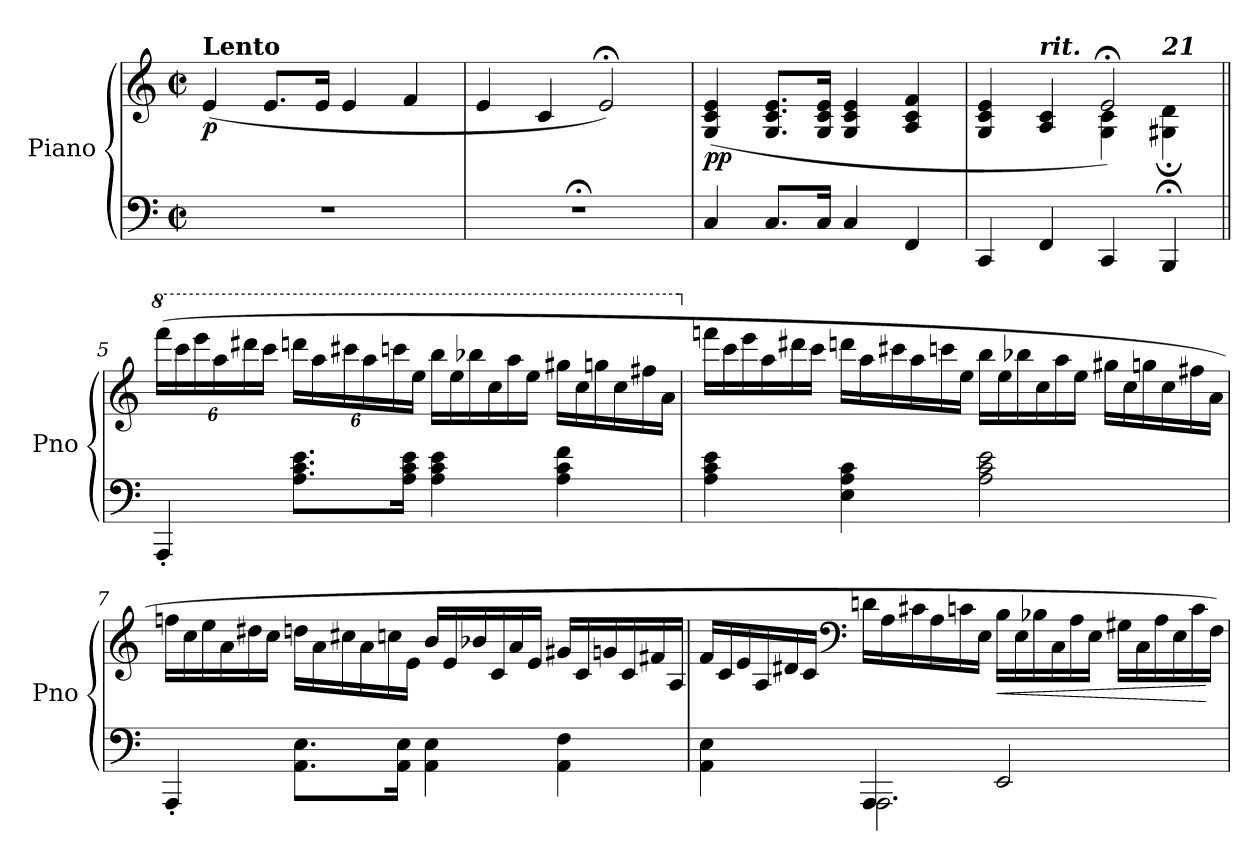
**kern	**kern	**dynam
*part1	*part1	*part1
*staff2	*staff1	*staff1/2
*I"Piano	*	*
*I'Pno	*	*
*clefF4	*clefG2	*
*k[]	*k[]	*
*M4/4	*M4/4	*
*met(c|)	*met(c|)	*
=1	=1	=1
!	!LO:TX:a:B:t=Lento	!
!	!	!LO:DY:b
1r	(<4e/	p
.	8.e/L	.
.	16e/Jk	.
.	4e/	.
.	4f/	.
=2	=2	=2
1r;<	4e/	.
.	4c/	.
.	2e;</)	.
=3	=3	=3
!	!	!LO:DY:b
4C/	(>4G/ 4c/ 4e/	pp
8.C/L	8.G/ 8.c/ 8.e/L	.
16C/Jk	16G/ 16c/ 16e/Jk	.
4C/	4G/ 4c/ 4e/	.
4FF/	4A/ 4c/ 4f/	.
=4	=4	=4
*	*^	*
4CC/	4G/ 4c/ 4e/	2ryy	.
!	!LO:TX:a:Bi:t=rit.	!	!
4FF/	4A/ 4c/	.	.
4CC/	2e;</)	4G\ 4c\	.
!	!	!LO:TX:a:Bi:t=21	!
4BBB;/	.	4G#X\; 4d\;	.
*	*v	*v	*
!!LO:LB:g=z
=5||	=5||	=5||
*	*8va	*
*	*Xbrackettup	*
*	*MM138	*
*	*^	*
!	!LO:TX:a:B:t=Allegro con brio.	!	!
!	!	!	!LO:DY:b=2
!	!	!	!LO:DY:n=1:b
*	*v	*v	*
4AAA'/	(>24ffff\LL	fz other-dynamics
.	24cccc\	.
.	24eeee\	.
.	24aaa\	.
.	24dddd#X\	.
.	24cccc\JJ	.
8.A\ 8.c\ 8.e\L	24ddddn\LL	.
.	24aaa\	.
.	24cccc#X\	.
.	24aaa\	.
.	24ccccn\	.
16A\ 16c\ 16e\Jk	.	.
.	24eee\JJ	.
*	*Xtuplet	*
4A\ 4c\ 4e\	24bbb\LL	.
.	24eee\	.
.	24bbb-X\	.
.	24ccc\	.
.	24aaa\	.
.	24eee\JJ	.
4A\ 4c\ 4f\	24ggg#X\LL	.
.	24ccc\	.
.	24gggn\	.
.	24ccc\	.
.	24fff#X\	.
.	24aa\JJ	.
!!LO:LB:g=z
=6	=6	=6
*	*X8va	*
4A\ 4c\ 4e\	24fffn\LL	.
.	24ccc\	.
.	24eee\	.
.	24aa\	.
.	24ddd#X\	.
.	24ccc\JJ	.
4E\ 4A\ 4c\	24dddn\LL	.
.	24aa\	.
.	24ccc#X\	.
.	24aa\	.
.	24cccn\	.
.	24ee\JJ	.
2A\ 2c\ 2e\	24bb\LL	.
.	24ee\	.
.	24bb-X\	.
.	24cc\	.
.	24aa\	.
.	24ee\JJ	.
.	24gg#X\LL	.
.	24cc\	.
.	24ggn\	.
.	24cc\	.
.	24ff#X\	.
.	24a\JJ	.
!!LO:LB:g=z
=7	=7	=7
!	!	!LO:DY:b
4AAA'/	24ffn\LL	other-dynamics
.	24cc\	.
.	24ee\	.
.	24a\	.
.	24dd#X\	.
.	24cc\JJ	.
8.AA\ 8.E\L	24ddn\LL	.
.	24a\	.
.	24cc#X\	.
.	24a\	.
.	24ccn\	.
16AA\ 16E\Jk	.	.
.	24e\JJ	.
4AA\ 4E\	24b/LL	.
.	24e/	.
.	24b-X/	.
.	24c/	.
.	24a/	.
.	24e/JJ	.
4AA\ 4F\	24g#X/LL	.
.	24c/	.
.	24gn/	.
.	24c/	.
.	24f#X/	.
.	24A/JJ	.
!!LO:PB:g=z
=8	=8	=8
*^	*	*
4AA\ 4E\	4ryy	24f/LL	.
.	.	24c/	.
.	.	24e/	.
.	.	24A/	.
.	.	24d#X/	.
.	.	24c/JJ	.
*	*	*clefF4	*
4AAA/	2.AAA\	24dn\LL	.
.	.	24A\	.
.	.	24c#X\	.
.	.	24A\	.
.	.	24cn\	.
.	.	24E\JJ	.
!	!	!	!LO:HP:b
2EE/	.	24B\LL	<
.	.	24E\	.
.	.	24B-X\	.
.	.	24C\	.
.	.	24A\	.
.	.	24E\JJ	.
.	.	24G#X\LL	.
.	.	24C\	.
.	.	24A\	.
.	.	24E\	.
.	.	24c\	.
.	.	24F\JJ)	[
*v	*v	*	*
=	=	=
*-	*-	*-
